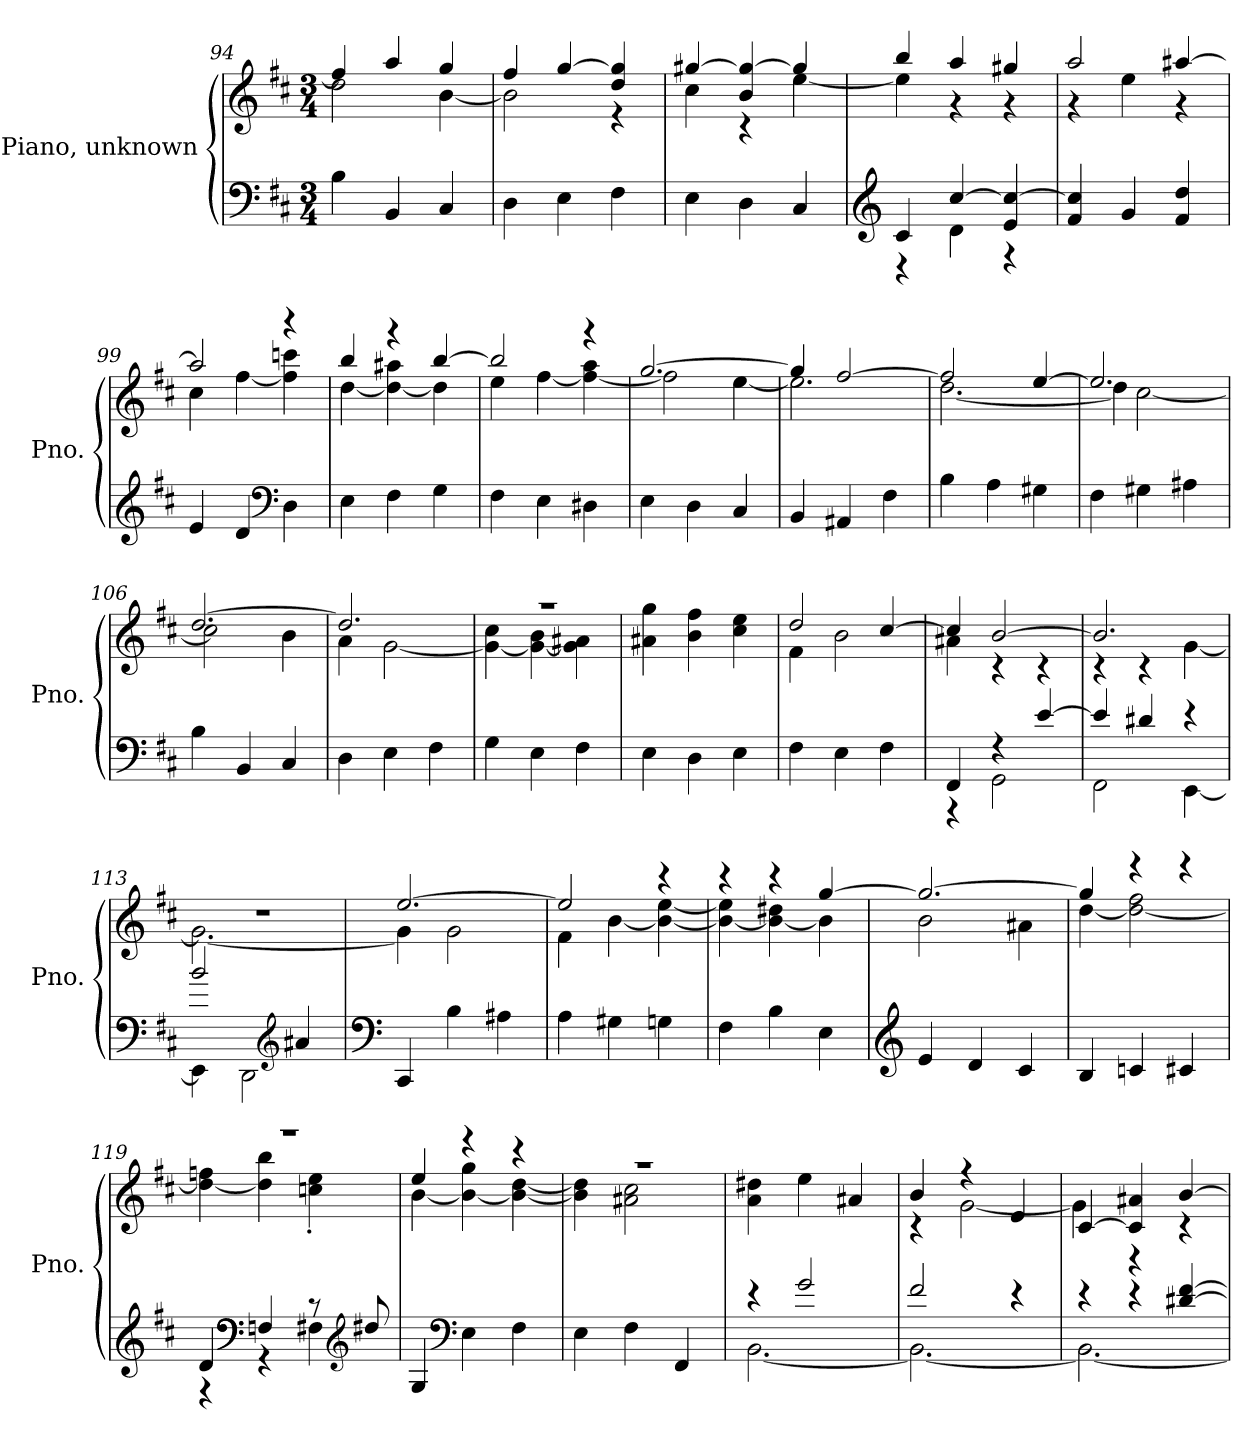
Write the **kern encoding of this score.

**kern	**kern
*part1	*part1
*staff2	*staff1
*I"Piano, unknown	*
*I'Pno.	*
*clefF4	*clefG2
*k[f#c#]	*k[f#c#]
*M3/4	*M3/4
=94	=94
*	*^
4B\	4ff#/]	2dd\
4BB/	4aa/	.
4C#/	4gg/	[4b\
=95	=95	=95
4D\	4ff#/	2b\]
4E\	[4gg/	.
4F#\	4dd/ 4gg/]	4r
!!LO:PB:g=z	!!
=96	=96	=96
4E\	[4gg#X/	4cc#\
4D\	4b/ 4gg#/_	4r
4C#/	4gg#/]	[4ee\
=97	=97	=97
*clefG2	*	*
*^	*	*
4c#/	4r	4bb/	4ee\]
[4cc#/	4d\	4aa/	4r
4e/ 4cc#/_	4r	4gg#X/	4r
*v	*v	*	*
=98	=98	=98
4f#/ 4cc#/]	2aa/	4r
4g/	.	4ee\
4f#/ 4dd/	[4aa#X/	4r
=99	=99	=99
4e/	2aa#/]	4cc#\
4d/	.	[4ff#\
*clefF4	*	*
4D\	4r	4ff#\] 4cccn\
=100	=100	=100
4E\	4bb/	[4dd\
4F#\	4r	4dd\_ 4aa#X\
4G\	[4bb/	4dd\]
=101	=101	=101
4F#\	2bb/]	4ee\
4E\	.	[4ff#\
4D#X\	4r	4ff#\_ 4aa\
=102	=102	=102
4E\	[2.gg/	2ff#\]
4D\	.	.
4C#/	.	[4ee\
=103	=103	=103
4BB/	4gg/]	2.ee\]
4AA#X/	[2ff#/	.
4F#\	.	.
!!LO:LB:g=z	!!
=104	=104	=104
4B\	2ff#/]	[2.dd\
4A\	.	.
4G#X\	[4ee/	.
=105	=105	=105
4F#\	2.ee/]	4dd\]
4G#X\	.	[2cc#\
4A#X\	.	.
=106	=106	=106
4B\	[2.dd/	2cc#\]
4BB/	.	.
4C#/	.	4b\
=107	=107	=107
4D\	2.dd/]	4a\
4E\	.	[2g\
4F#\	.	.
=108	=108	=108
4G\	2.r	4g\_ 4cc#\
4E\	.	4g\_ 4b\
4F#\	.	4g\] 4a#X\
*	*v	*v
=109	=109
4E\	4a#X\ 4gg\
4D\	4b\ 4ff#\
4E\	4cc#\ 4ee\
=110	=110
*	*^
4F#\	2dd/	4f#\
4E\	.	2b\
4F#\	[4cc#/	.
=111	=111	=111
*^	*	*
4FF#/	4r	4cc#/]	4a#X\
4r	2GG\	[2b/	4r
[4e/	.	.	4r
!!LO:LB:g=z	!!
=112	=112	=112	=112
4e/]	2FF#\	2.b/]	4r
4d#X/	.	.	4r
4r	[4EE\	.	[4g\
=113	=113	=113	=113
2b/	4EE\]	2.r	2.g\_
.	2DD\	.	.
*clefG2	*	*	*
4a#X/	.	.	.
*v	*v	*	*
=114	=114	=114
*clefF4	*	*
4CC#/	[2.ee/	4g\]
4B\	.	2g\
4A#X\	.	.
=115	=115	=115
4A\	2ee/]	4f#\
4G#X\	.	[4b\
4Gn\	4r	4b\_ [4ee\
=116	=116	=116
4F#\	4r	4b\_ 4ee\]
4B\	4r	4b\_ 4dd#X\
4E\	[4gg/	4b\]
=117	=117	=117
*clefG2	*	*
4e/	2.gg/_	2b\
4d/	.	.
4c#/	.	4a#X\
=118	=118	=118
4B/	4gg/]	[4dd\
4cn/	4r	2dd\_ 2ff#\
4c#X/	4r	.
!!LO:LB:g=z	!!
=119	=119	=119
*^	*	*
4d/	4r	2.r	4dd\_ 4ffn\
*clefF4	*	*	*
4Fn/	4r	.	4dd\] 4bb\
8r	4F#X\	.	4ccn\' 4ee\'
*clefG2	*	*	*
8dd#X/	.	.	.
*v	*v	*	*
=120	=120	=120
4G/	4ee/	[4b\
*clefF4	*	*
4E\	4r	4b\_ 4gg\
4F#\	4r	4b\_ [4dd\
=121	=121	=121
4E\	2.r	4b\] 4dd\]
4F#\	.	2a#X\ 2cc#\
4FF#/	.	.
*	*v	*v
=122	=122
*^	*
4r	[2.BB\	4a\ 4dd#X\
2g/	.	4ee\
.	.	4a#X/
=123	=123	=123
*	*	*^
2f#/	2.BB\_	4b/	4r
.	.	4r	[2g\
4r	.	4e/	.
=124	=124	=124	=124
4r	2.BB\_	[4c#/	4g\]
4r	.	4c#/] 4a#X/	4r
[4d#X/ [4f#/	.	[4b/	4r
*v	*v	*	*
*	*v	*v
=	=
*-	*-
